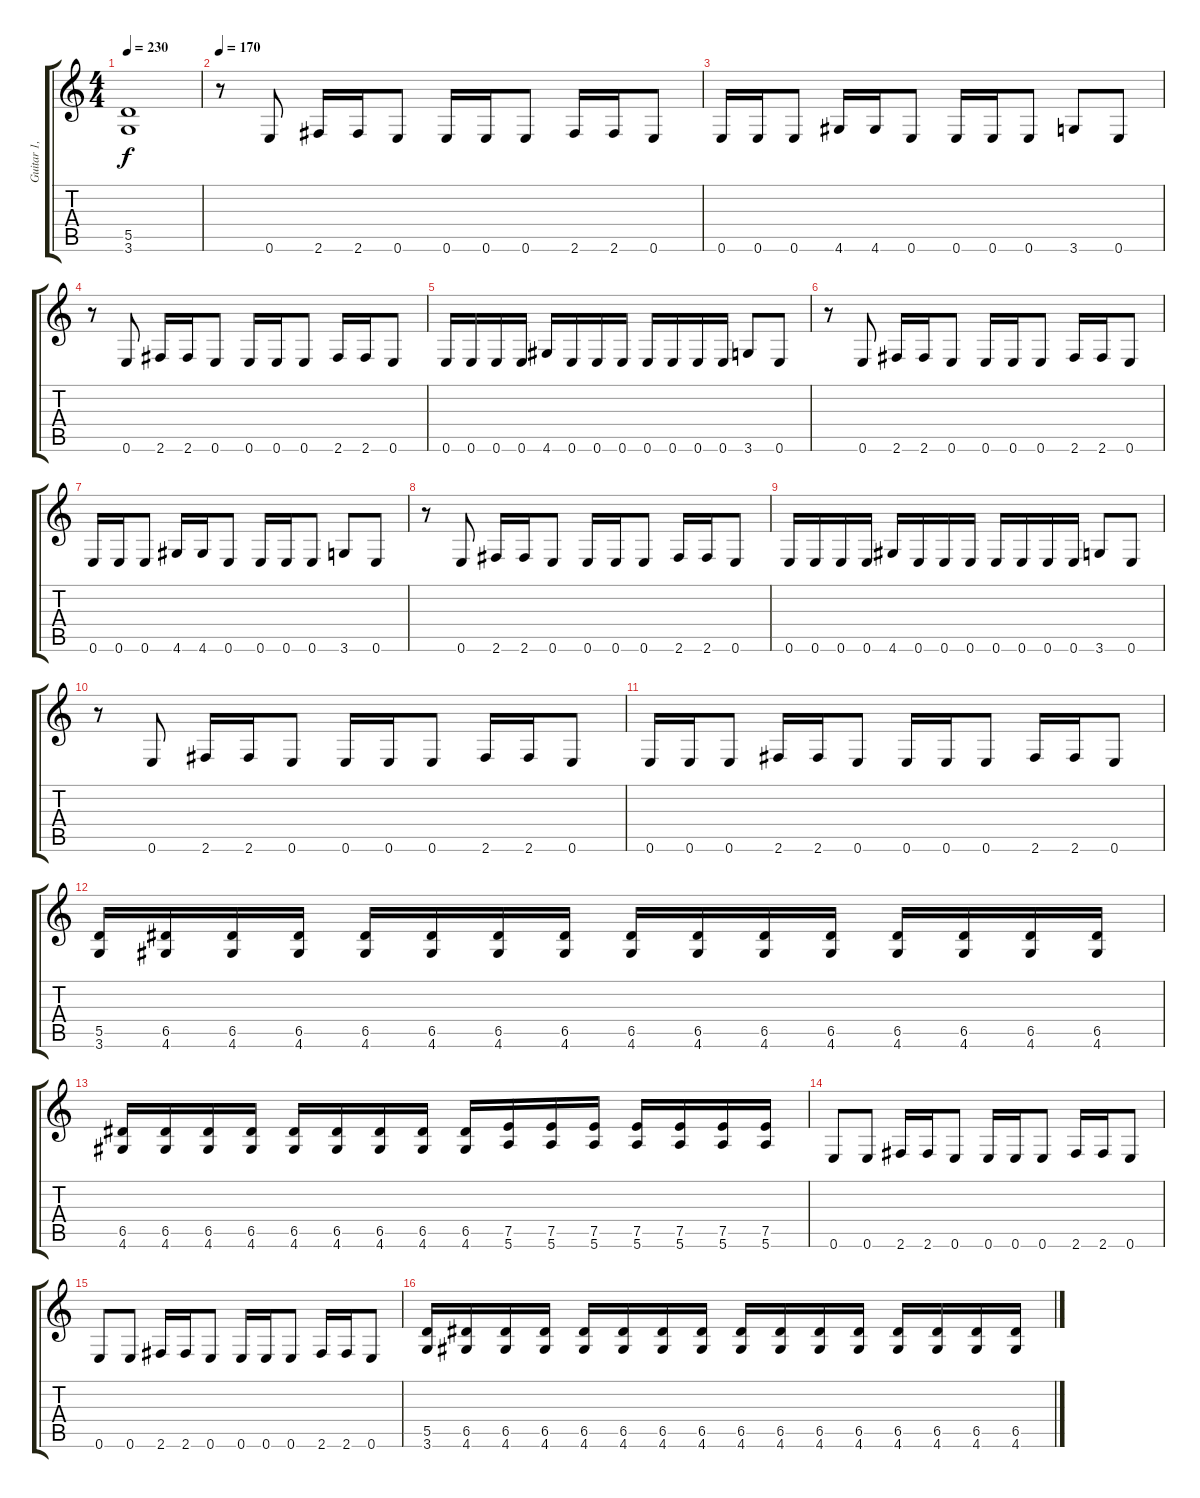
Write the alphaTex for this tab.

\track ("Guitar 1, Dime" "Guitar 1, ") {instrument overdrivenguitar}
\staff {score tabs}
\tuning (E4 B3 G3 D3 A2 E2) {hide}
\ts (4 4)
\tempo 230
\clef g2
\ks c
(5.5 3.6).1{dy f} |
\tempo 170
r.8 0.6.8 2.6.16 2.6.16 0.6.8 0.6.16 0.6.16 0.6.8 2.6.16 2.6.16 0.6.8 |
0.6.16 0.6.16 0.6.8 4.6.16 4.6.16 0.6.8 0.6.16 0.6.16 0.6.8 3.6.8 0.6.8 |
r.8 0.6.8 2.6.16 2.6.16 0.6.8 0.6.16 0.6.16 0.6.8 2.6.16 2.6.16 0.6.8 |
0.6.16 0.6.16 0.6.16 0.6.16 4.6.16 0.6.16 0.6.16 0.6.16 0.6.16 0.6.16 0.6.16 0.6.16 3.6.8 0.6.8 |
r.8 0.6.8 2.6.16 2.6.16 0.6.8 0.6.16 0.6.16 0.6.8 2.6.16 2.6.16 0.6.8 |
0.6.16 0.6.16 0.6.8 4.6.16 4.6.16 0.6.8 0.6.16 0.6.16 0.6.8 3.6.8 0.6.8 |
r.8 0.6.8 2.6.16 2.6.16 0.6.8 0.6.16 0.6.16 0.6.8 2.6.16 2.6.16 0.6.8 |
0.6.16 0.6.16 0.6.16 0.6.16 4.6.16 0.6.16 0.6.16 0.6.16 0.6.16 0.6.16 0.6.16 0.6.16 3.6.8 0.6.8 |
r.8 0.6.8 2.6.16 2.6.16 0.6.8 0.6.16 0.6.16 0.6.8 2.6.16 2.6.16 0.6.8 |
0.6.16 0.6.16 0.6.8 2.6.16 2.6.16 0.6.8 0.6.16 0.6.16 0.6.8 2.6.16 2.6.16 0.6.8 |
(5.5 3.6).16 (6.5 4.6).16 (6.5 4.6).16 (6.5 4.6).16 (6.5 4.6).16 (6.5 4.6).16 (6.5 4.6).16 (6.5 4.6).16 (6.5 4.6).16 (6.5 4.6).16 (6.5 4.6).16 (6.5 4.6).16 (6.5 4.6).16 (6.5 4.6).16 (6.5 4.6).16 (6.5 4.6).16 |
(6.5 4.6).16 (6.5 4.6).16 (6.5 4.6).16 (6.5 4.6).16 (6.5 4.6).16 (6.5 4.6).16 (6.5 4.6).16 (6.5 4.6).16 (6.5 4.6).16 (7.5 5.6).16 (7.5 5.6).16 (7.5 5.6).16 (7.5 5.6).16 (7.5 5.6).16 (7.5 5.6).16 (7.5 5.6).16 |
0.6.8 0.6.8 2.6.16 2.6.16 0.6.8 0.6.16 0.6.16 0.6.8 2.6.16 2.6.16 0.6.8 |
0.6.8 0.6.8 2.6.16 2.6.16 0.6.8 0.6.16 0.6.16 0.6.8 2.6.16 2.6.16 0.6.8 |
(5.5 3.6).16 (6.5 4.6).16 (6.5 4.6).16 (6.5 4.6).16 (6.5 4.6).16 (6.5 4.6).16 (6.5 4.6).16 (6.5 4.6).16 (6.5 4.6).16 (6.5 4.6).16 (6.5 4.6).16 (6.5 4.6).16 (6.5 4.6).16 (6.5 4.6).16 (6.5 4.6).16 (6.5 4.6).16
